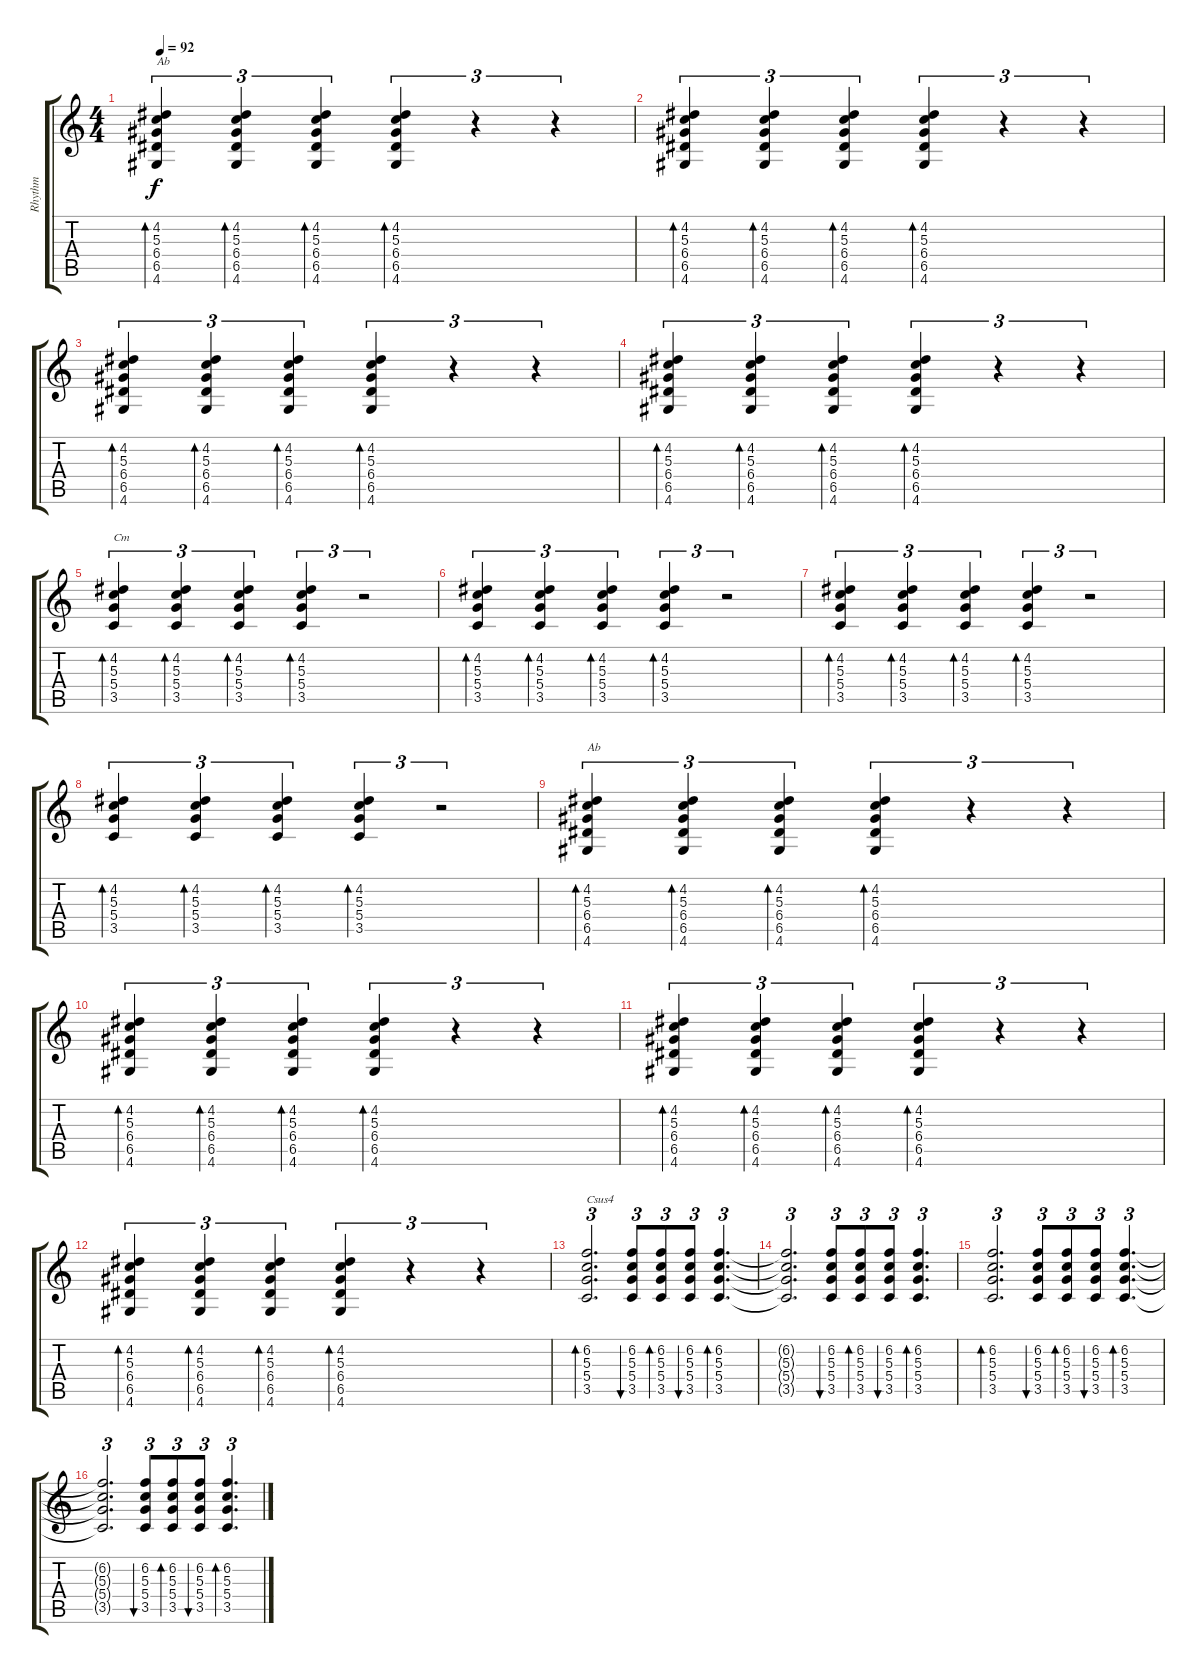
\track ("Rhythm" "Rhythm") {instrument acousticguitarsteel}
\staff {score tabs}
\tuning (E4 B3 G3 D3 A2 E2) {hide}
\ts (4 4)
\tempo 92
\clef g2
\ks c
(4.2 5.3 6.4 6.5 4.6).4{tu (3 2) bd 120 txt "Ab" dy f} (4.2 5.3 6.4 6.5 4.6).4{tu (3 2) bd 120} (4.2 5.3 6.4 6.5 4.6).4{tu (3 2) bd 120} (4.2 5.3 6.4 6.5 4.6).4{tu (3 2) bd 120} r.4{tu (3 2)} r.4{tu (3 2)} |
(4.2 5.3 6.4 6.5 4.6).4{tu (3 2) bd 120} (4.2 5.3 6.4 6.5 4.6).4{tu (3 2) bd 120} (4.2 5.3 6.4 6.5 4.6).4{tu (3 2) bd 120} (4.2 5.3 6.4 6.5 4.6).4{tu (3 2) bd 120} r.4{tu (3 2)} r.4{tu (3 2)} |
(4.2 5.3 6.4 6.5 4.6).4{tu (3 2) bd 120} (4.2 5.3 6.4 6.5 4.6).4{tu (3 2) bd 120} (4.2 5.3 6.4 6.5 4.6).4{tu (3 2) bd 120} (4.2 5.3 6.4 6.5 4.6).4{tu (3 2) bd 120} r.4{tu (3 2)} r.4{tu (3 2)} |
(4.2 5.3 6.4 6.5 4.6).4{tu (3 2) bd 120} (4.2 5.3 6.4 6.5 4.6).4{tu (3 2) bd 120} (4.2 5.3 6.4 6.5 4.6).4{tu (3 2) bd 120} (4.2 5.3 6.4 6.5 4.6).4{tu (3 2) bd 120} r.4{tu (3 2)} r.4{tu (3 2)} |
(4.2 5.3 5.4 3.5).4{tu (3 2) bd 120 txt "Cm"} (4.2 5.3 5.4 3.5).4{tu (3 2) bd 120} (4.2 5.3 5.4 3.5).4{tu (3 2) bd 120} (4.2 5.3 5.4 3.5).4{tu (3 2) bd 120} r.2{tu (3 2)} |
(4.2 5.3 5.4 3.5).4{tu (3 2) bd 120} (4.2 5.3 5.4 3.5).4{tu (3 2) bd 120} (4.2 5.3 5.4 3.5).4{tu (3 2) bd 120} (4.2 5.3 5.4 3.5).4{tu (3 2) bd 120} r.2{tu (3 2)} |
(4.2 5.3 5.4 3.5).4{tu (3 2) bd 120} (4.2 5.3 5.4 3.5).4{tu (3 2) bd 120} (4.2 5.3 5.4 3.5).4{tu (3 2) bd 120} (4.2 5.3 5.4 3.5).4{tu (3 2) bd 120} r.2{tu (3 2)} |
(4.2 5.3 5.4 3.5).4{tu (3 2) bd 120} (4.2 5.3 5.4 3.5).4{tu (3 2) bd 120} (4.2 5.3 5.4 3.5).4{tu (3 2) bd 120} (4.2 5.3 5.4 3.5).4{tu (3 2) bd 120} r.2{tu (3 2)} |
(4.2 5.3 6.4 6.5 4.6).4{tu (3 2) bd 120 txt "Ab"} (4.2 5.3 6.4 6.5 4.6).4{tu (3 2) bd 120} (4.2 5.3 6.4 6.5 4.6).4{tu (3 2) bd 120} (4.2 5.3 6.4 6.5 4.6).4{tu (3 2) bd 120} r.4{tu (3 2)} r.4{tu (3 2)} |
(4.2 5.3 6.4 6.5 4.6).4{tu (3 2) bd 120} (4.2 5.3 6.4 6.5 4.6).4{tu (3 2) bd 120} (4.2 5.3 6.4 6.5 4.6).4{tu (3 2) bd 120} (4.2 5.3 6.4 6.5 4.6).4{tu (3 2) bd 120} r.4{tu (3 2)} r.4{tu (3 2)} |
(4.2 5.3 6.4 6.5 4.6).4{tu (3 2) bd 120} (4.2 5.3 6.4 6.5 4.6).4{tu (3 2) bd 120} (4.2 5.3 6.4 6.5 4.6).4{tu (3 2) bd 120} (4.2 5.3 6.4 6.5 4.6).4{tu (3 2) bd 120} r.4{tu (3 2)} r.4{tu (3 2)} |
(4.2 5.3 6.4 6.5 4.6).4{tu (3 2) bd 120} (4.2 5.3 6.4 6.5 4.6).4{tu (3 2) bd 120} (4.2 5.3 6.4 6.5 4.6).4{tu (3 2) bd 120} (4.2 5.3 6.4 6.5 4.6).4{tu (3 2) bd 120} r.4{tu (3 2)} r.4{tu (3 2)} |
(6.2 5.3 5.4 3.5).2{d tu (3 2) bd 120 txt "Csus4"} (6.2 5.3 5.4 3.5).8{tu (3 2) bu 120} (6.2 5.3 5.4 3.5).8{tu (3 2) bd 120} (6.2 5.3 5.4 3.5).8{tu (3 2) bu 120} (6.2 5.3 5.4 3.5).4{d tu (3 2) bd 120} |
(6.2{t} 5.3{t} 5.4{t} 3.5{t}).2{d tu (3 2)} (6.2 5.3 5.4 3.5).8{tu (3 2) bu 120} (6.2 5.3 5.4 3.5).8{tu (3 2) bd 120} (6.2 5.3 5.4 3.5).8{tu (3 2) bu 120} (6.2 5.3 5.4 3.5).4{d tu (3 2) bd 120} |
(6.2 5.3 5.4 3.5).2{d tu (3 2) bd 120} (6.2 5.3 5.4 3.5).8{tu (3 2) bu 120} (6.2 5.3 5.4 3.5).8{tu (3 2) bd 120} (6.2 5.3 5.4 3.5).8{tu (3 2) bu 120} (6.2 5.3 5.4 3.5).4{d tu (3 2) bd 120} |
(6.2{t} 5.3{t} 5.4{t} 3.5{t}).2{d tu (3 2)} (6.2 5.3 5.4 3.5).8{tu (3 2) bu 120} (6.2 5.3 5.4 3.5).8{tu (3 2) bd 120} (6.2 5.3 5.4 3.5).8{tu (3 2) bu 120} (6.2 5.3 5.4 3.5).4{d tu (3 2) bd 120}
